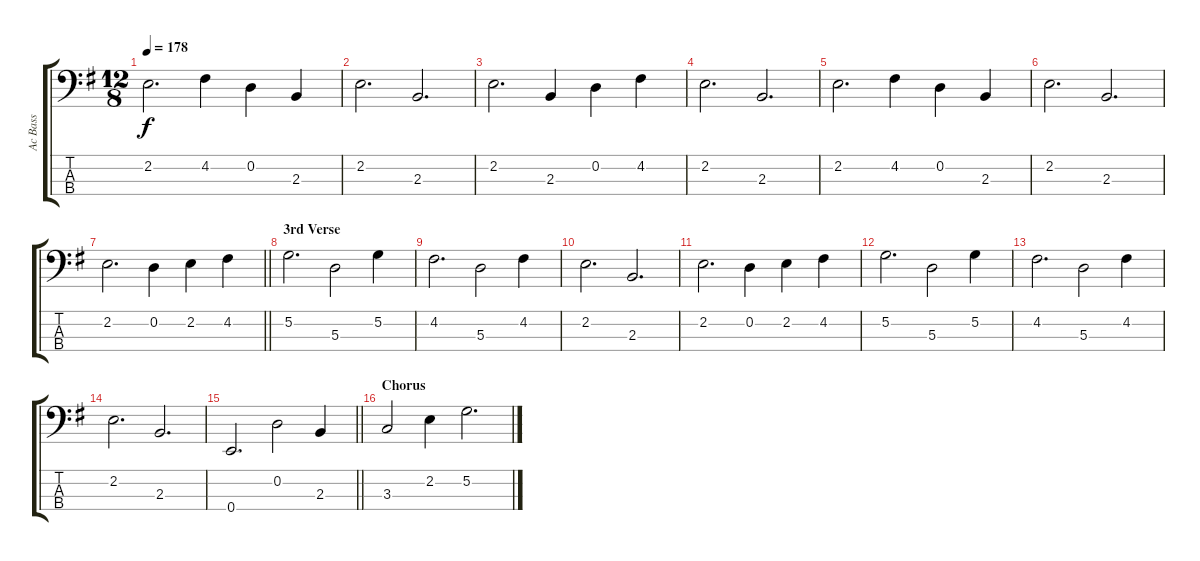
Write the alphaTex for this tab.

\track ("Ac Bass" "Ac Bass") {instrument acousticbass}
\staff {score tabs}
\tuning (G2 D2 A1 E1) {hide}
\ts (12 8)
\tempo 178
\clef f4
\ks g
2.2.2{d dy f} 4.2.4 0.2.4 2.3.4 |
2.2.2{d} 2.3.2{d} |
2.2.2{d} 2.3.4 0.2.4 4.2.4 |
2.2.2{d} 2.3.2{d} |
2.2.2{d} 4.2.4 0.2.4 2.3.4 |
2.2.2{d} 2.3.2{d} |
\barLineRight lightlight
2.2.2{d} 0.2.4 2.2.4 4.2.4 |
\section ("" "3rd Verse")
5.2.2{d} 5.3.2 5.2.4 |
4.2.2{d} 5.3.2 4.2.4 |
2.2.2{d} 2.3.2{d} |
2.2.2{d} 0.2.4 2.2.4 4.2.4 |
5.2.2{d} 5.3.2 5.2.4 |
4.2.2{d} 5.3.2 4.2.4 |
2.2.2{d} 2.3.2{d} |
\barLineRight lightlight
0.4.2{d} 0.2.2 2.3.4 |
\section ("" "Chorus")
3.3.2 2.2.4 5.2.2{d}
